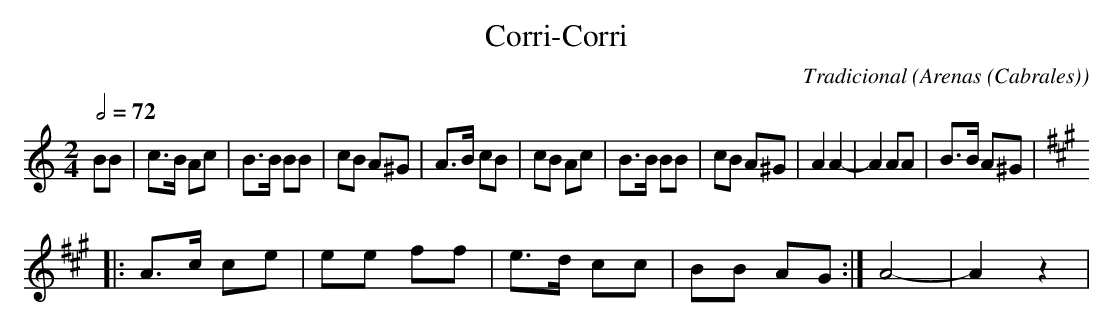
X:1
T:Corri-Corri
C:Tradicional
O:Arenas (Cabrales)
M:2/4
L:1/8
Q:1/2=72
K:C
 BB|c3/2B/ Ac| B3/2B/ BB|cB A^G|A3/2B/ cB|cB Ac| B3/2B/ BB|cB A^G|A2 A2-|A2 AA|B3/2B/ A^G|
[K:A]
|: A3/2c/ ce|ee ff|e3/2d/ cc|BB AG :|A4-|A2 z2|
